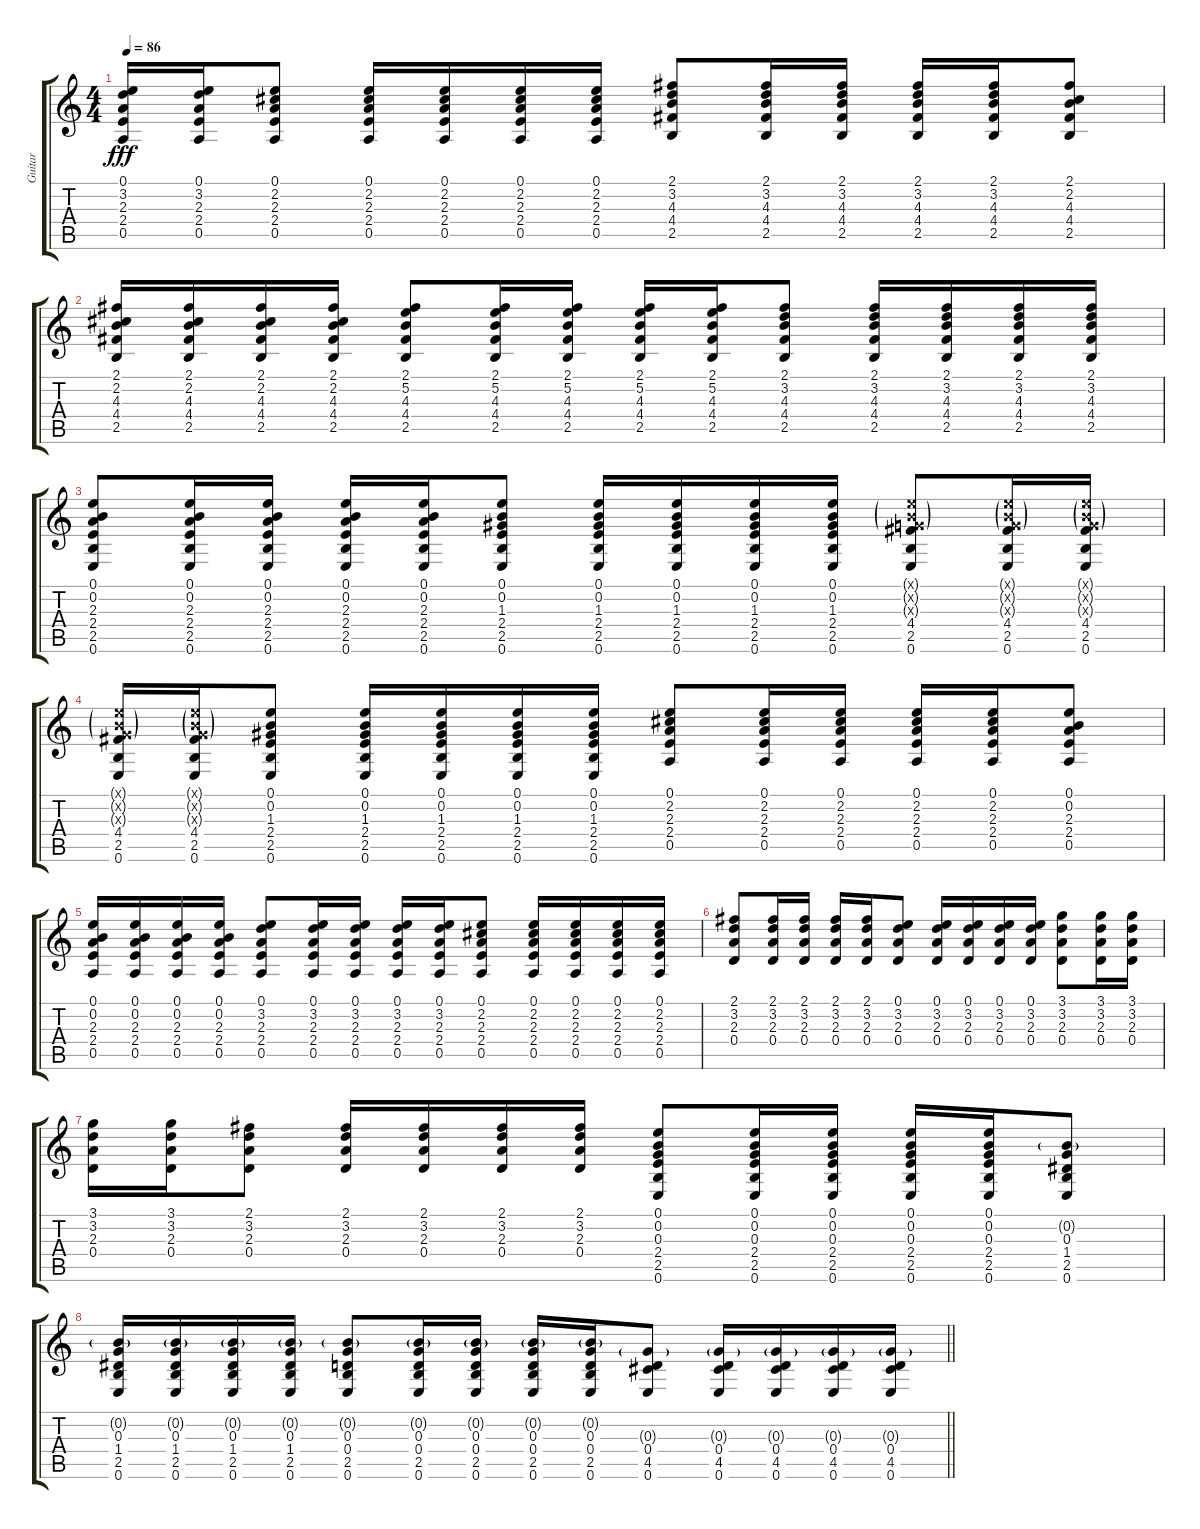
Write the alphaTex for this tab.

\track ("Guitar" "Guitar") {instrument acousticguitarsteel}
\staff {score tabs}
\tuning (E4 B3 G3 D3 A2 E2) {hide}
\ts (4 4)
\tempo 86
\clef g2
\ks c
(0.1 3.2 2.3 2.4 0.5).16{dy fff volume 5} (0.1 3.2 2.3 2.4 0.5).16 (0.1 2.2 2.3 2.4 0.5).8 (0.1 2.2 2.3 2.4 0.5).16 (0.1 2.2 2.3 2.4 0.5).16 (0.1 2.2 2.3 2.4 0.5).16 (0.1 2.2 2.3 2.4 0.5).16 (2.1 3.2 4.3 4.4 2.5).8 (2.1 3.2 4.3 4.4 2.5).16 (2.1 3.2 4.3 4.4 2.5).16 (2.1 3.2 4.3 4.4 2.5).16 (2.1 3.2 4.3 4.4 2.5).16 (2.1 2.2 4.3 4.4 2.5).8 |
(2.1 2.2 4.3 4.4 2.5).16 (2.1 2.2 4.3 4.4 2.5).16 (2.1 2.2 4.3 4.4 2.5).16 (2.1 2.2 4.3 4.4 2.5).16 (2.1 5.2 4.3 4.4 2.5).8 (2.1 5.2 4.3 4.4 2.5).16 (2.1 5.2 4.3 4.4 2.5).16 (2.1 5.2 4.3 4.4 2.5).16 (2.1 5.2 4.3 4.4 2.5).16 (2.1 3.2 4.3 4.4 2.5).8 (2.1 3.2 4.3 4.4 2.5).16 (2.1 3.2 4.3 4.4 2.5).16 (2.1 3.2 4.3 4.4 2.5).16 (2.1 3.2 4.3 4.4 2.5).16 |
(0.1 0.2 2.3 2.4 2.5 0.6).8 (0.1 0.2 2.3 2.4 2.5 0.6).16 (0.1 0.2 2.3 2.4 2.5 0.6).16 (0.1 0.2 2.3 2.4 2.5 0.6).16 (0.1 0.2 2.3 2.4 2.5 0.6).16 (0.1 0.2 1.3 2.4 2.5 0.6).8 (0.1 0.2 1.3 2.4 2.5 0.6).16 (0.1 0.2 1.3 2.4 2.5 0.6).16 (0.1 0.2 1.3 2.4 2.5 0.6).16 (0.1 0.2 1.3 2.4 2.5 0.6).16 (0.1{g x} 0.2{g x} 0.3{g x} 4.4 2.5 0.6).8 (0.1{g x} 0.2{g x} 0.3{g x} 4.4 2.5 0.6).16 (0.1{g x} 0.2{g x} 0.3{g x} 4.4 2.5 0.6).16 |
(0.1{g x} 0.2{g x} 0.3{g x} 4.4 2.5 0.6).16 (0.1{g x} 0.2{g x} 0.3{g x} 4.4 2.5 0.6).16 (0.1 0.2 1.3 2.4 2.5 0.6).8 (0.1 0.2 1.3 2.4 2.5 0.6).16 (0.1 0.2 1.3 2.4 2.5 0.6).16 (0.1 0.2 1.3 2.4 2.5 0.6).16 (0.1 0.2 1.3 2.4 2.5 0.6).16 (0.1 2.2 2.3 2.4 0.5).8 (0.1 2.2 2.3 2.4 0.5).16 (0.1 2.2 2.3 2.4 0.5).16 (0.1 2.2 2.3 2.4 0.5).16 (0.1 2.2 2.3 2.4 0.5).16 (0.1 0.2 2.3 2.4 0.5).8 |
(0.1 0.2 2.3 2.4 0.5).16{volume 0} (0.1 0.2 2.3 2.4 0.5).16 (0.1 0.2 2.3 2.4 0.5).16 (0.1 0.2 2.3 2.4 0.5).16 (0.1 3.2 2.3 2.4 0.5).8 (0.1 3.2 2.3 2.4 0.5).16 (0.1 3.2 2.3 2.4 0.5).16 (0.1 3.2 2.3 2.4 0.5).16 (0.1 3.2 2.3 2.4 0.5).16 (0.1 2.2 2.3 2.4 0.5).8 (0.1 2.2 2.3 2.4 0.5).16 (0.1 2.2 2.3 2.4 0.5).16 (0.1 2.2 2.3 2.4 0.5).16 (0.1 2.2 2.3 2.4 0.5).16 |
(2.1 3.2 2.3 0.4).8 (2.1 3.2 2.3 0.4).16 (2.1 3.2 2.3 0.4).16 (2.1 3.2 2.3 0.4).16 (2.1 3.2 2.3 0.4).16 (0.1 3.2 2.3 0.4).8 (0.1 3.2 2.3 0.4).16 (0.1 3.2 2.3 0.4).16 (0.1 3.2 2.3 0.4).16 (0.1 3.2 2.3 0.4).16 (3.1 3.2 2.3 0.4).8 (3.1 3.2 2.3 0.4).16 (3.1 3.2 2.3 0.4).16 |
(3.1 3.2 2.3 0.4).16 (3.1 3.2 2.3 0.4).16 (2.1 3.2 2.3 0.4).8 (2.1 3.2 2.3 0.4).16 (2.1 3.2 2.3 0.4).16 (2.1 3.2 2.3 0.4).16 (2.1 3.2 2.3 0.4).16 (0.1 0.2 0.3 2.4 2.5 0.6).8 (0.1 0.2 0.3 2.4 2.5 0.6).16 (0.1 0.2 0.3 2.4 2.5 0.6).16 (0.1 0.2 0.3 2.4 2.5 0.6).16 (0.1 0.2 0.3 2.4 2.5 0.6).16 (0.2{g} 0.3 1.4 2.5 0.6).8 |
\barLineRight lightlight
(0.2{g} 0.3 1.4 2.5 0.6).16 (0.2{g} 0.3 1.4 2.5 0.6).16 (0.2{g} 0.3 1.4 2.5 0.6).16 (0.2{g} 0.3 1.4 2.5 0.6).16 (0.2{g} 0.3 0.4 2.5 0.6).8 (0.2{g} 0.3 0.4 2.5 0.6).16 (0.2{g} 0.3 0.4 2.5 0.6).16 (0.2{g} 0.3 0.4 2.5 0.6).16 (0.2{g} 0.3 0.4 2.5 0.6).16 (0.3{g} 0.4 4.5 0.6).8 (0.3{g} 0.4 4.5 0.6).16 (0.3{g} 0.4 4.5 0.6).16 (0.3{g} 0.4 4.5 0.6).16 (0.3{g} 0.4 4.5 0.6).16
